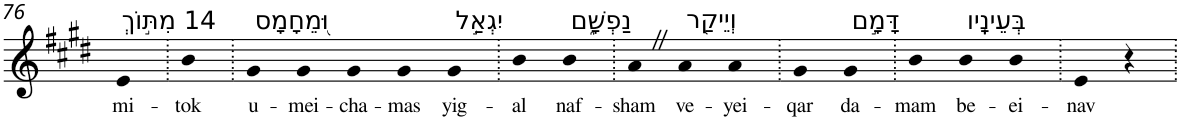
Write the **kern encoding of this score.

**kern	**text
*part1	*part1
*staff1	*staff1
*I"Piano	*
*I'Pno	*
!!LO:PB:g=z
*clefG2	*
*k[f#c#g#d#]	*
*E:	*
=76	=76
!LO:TX:a:t=14 מִתּ֣וֹךְ	!
!	!LO:LY:b
4e	mi-
=77.	=77.
!	!LO:LY:b
4b	-tok
=78.	=78.
!LO:TX:a:t=וּ֭מֵחָמָס	!
!	!LO:LY:b
4g#	u-
!	!LO:LY:b
4g#	-mei-
!	!LO:LY:b
4g#	-cha-
!	!LO:LY:b
4g#	-mas
!LO:TX:a:t=יִגְאַ֣ל	!
!	!LO:LY:b
4g#	yig-
=79.	=79.
!	!LO:LY:b
4b	-al
!LO:TX:a:t=נַפְשָׁ֑ם	!
!	!LO:LY:b
4b	naf-
=80.	=80.
!	!LO:LY:b
4aZ	-sham
!LO:TX:a:t=וְיֵיקַ֖ר	!
!	!LO:LY:b
4a	ve-
!	!LO:LY:b
4a	-yei-
=81.	=81.
!	!LO:LY:b
4g#	-qar
!LO:TX:a:t=דָּמָ֣ם	!
!	!LO:LY:b
4g#	da-
=82.	=82.
!	!LO:LY:b
4b	-mam
!LO:TX:a:t=בְּעֵינָֽיו	!
!	!LO:LY:b
4b	be-
!	!LO:LY:b
4b	-ei-
=83.	=83.
!	!LO:LY:b
4e	-nav
4r	.
=.	=.
*-	*-
